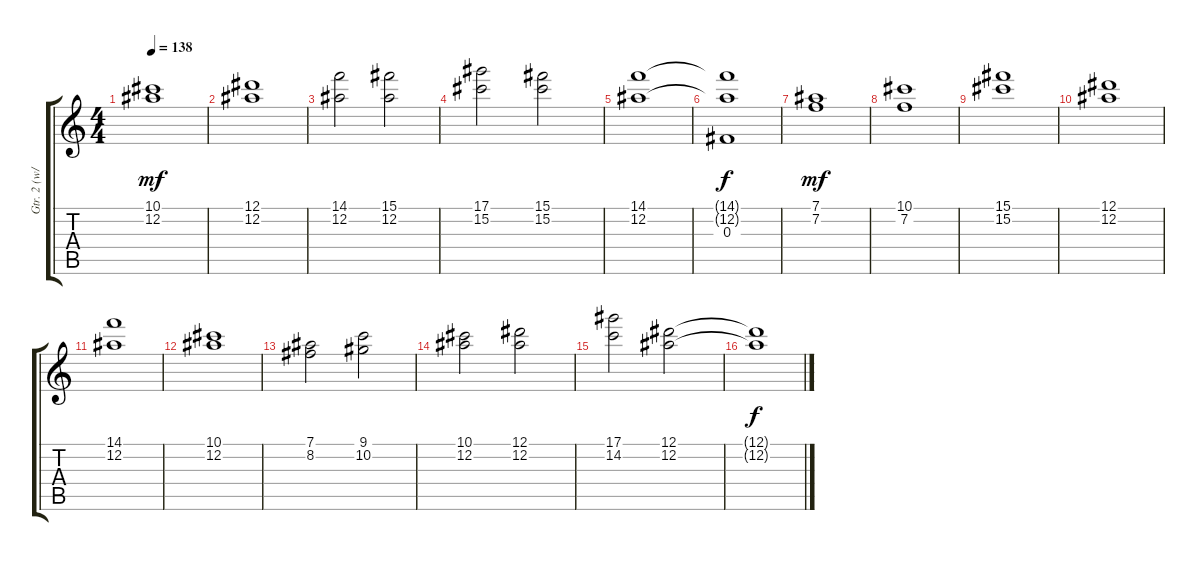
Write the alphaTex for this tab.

\track ("Gtr. 2 (w/dist.)" "Gtr. 2 (w/") {instrument overdrivenguitar}
\staff {score tabs}
\tuning (Eb4 Bb3 Gb3 Db3 Ab2 Eb2) {hide}
\ts (4 4)
\tempo 138
\clef g2
\ks c
(10.1 12.2).1{dy mf} |
(12.1 12.2).1 |
(14.1 12.2).2 (15.1 12.2).2 |
(17.1 15.2).2 (15.1 15.2).2 |
(14.1 12.2).1 |
(14.1{t} 12.2{t} 0.3).1{dy f} |
(7.1 7.2).1{dy mf} |
(10.1 7.2).1 |
(15.1 15.2).1 |
(12.1 12.2).1 |
(14.1 12.2).1 |
(10.1 12.2).1 |
(7.1 8.2).2 (9.1 10.2).2 |
(10.1 12.2).2 (12.1 12.2).2 |
(17.1 14.2).2 (12.1 12.2).2 |
(12.1{t} 12.2{t}).1{dy f}
